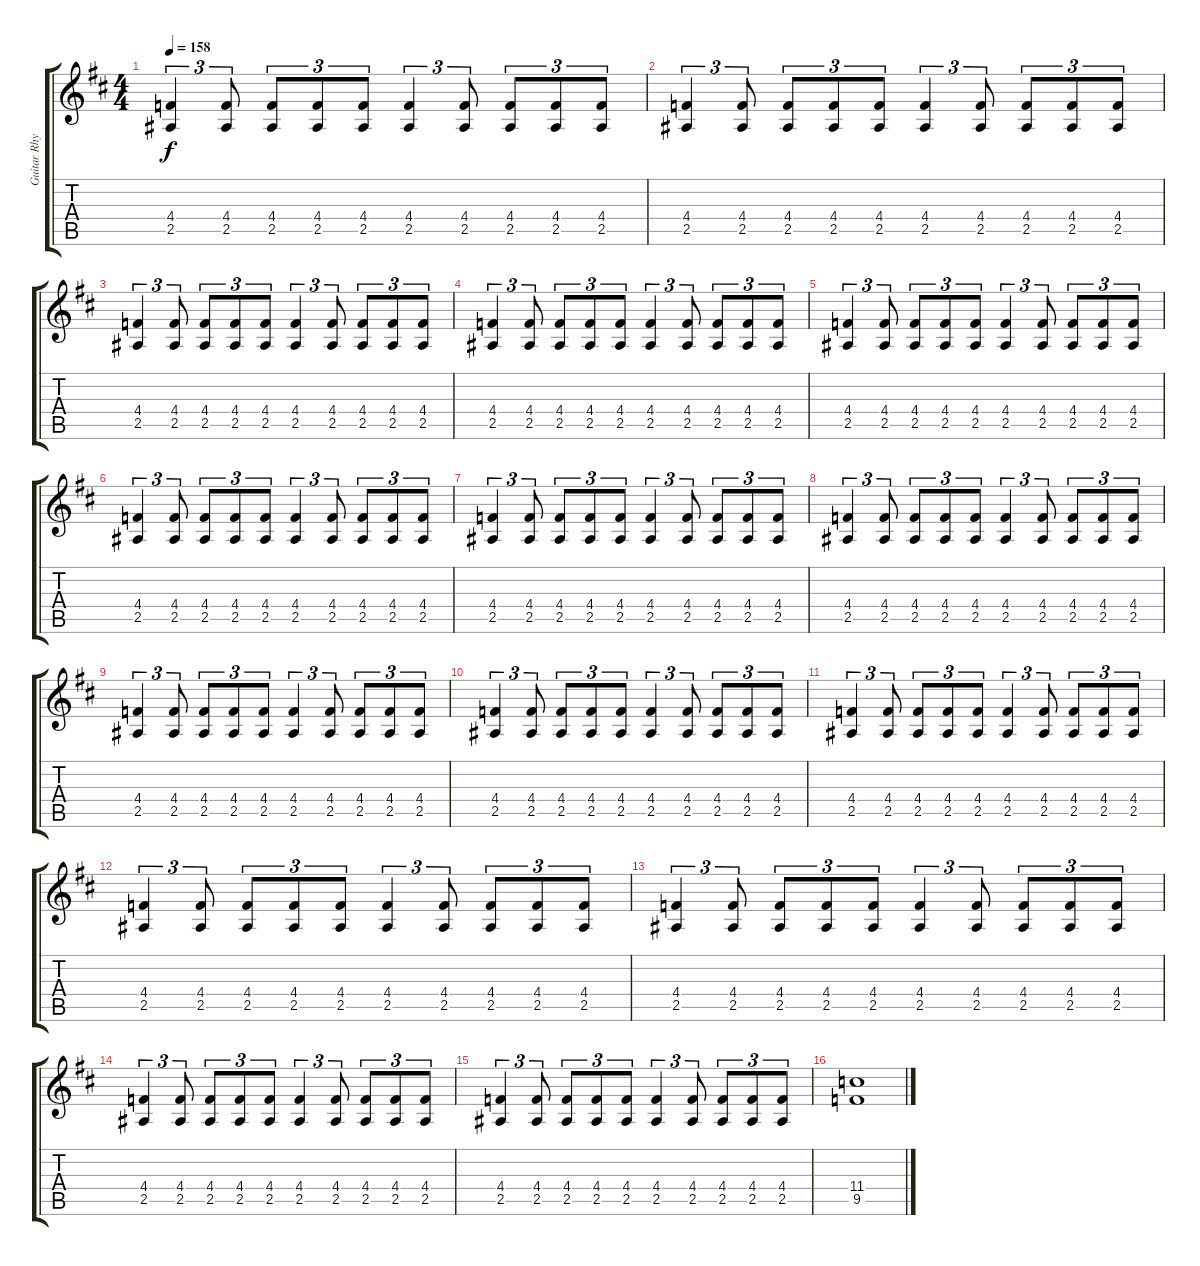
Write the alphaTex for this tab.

\track ("Guitar Rhythm" "Guitar Rhy") {instrument distortionguitar}
\staff {score tabs}
\tuning (Eb4 Bb3 Gb3 Db3 Ab2 Eb2) {hide}
\ts (4 4)
\tempo 158
\clef g2
\ks d
(4.4 2.5).4{tu (3 2) dy f} (4.4 2.5).8{tu (3 2)} (4.4 2.5).8{tu (3 2)} (4.4 2.5).8{tu (3 2)} (4.4 2.5).8{tu (3 2)} (4.4 2.5).4{tu (3 2)} (4.4 2.5).8{tu (3 2)} (4.4 2.5).8{tu (3 2)} (4.4 2.5).8{tu (3 2)} (4.4 2.5).8{tu (3 2)} |
(4.4 2.5).4{tu (3 2)} (4.4 2.5).8{tu (3 2)} (4.4 2.5).8{tu (3 2)} (4.4 2.5).8{tu (3 2)} (4.4 2.5).8{tu (3 2)} (4.4 2.5).4{tu (3 2)} (4.4 2.5).8{tu (3 2)} (4.4 2.5).8{tu (3 2)} (4.4 2.5).8{tu (3 2)} (4.4 2.5).8{tu (3 2)} |
(4.4 2.5).4{tu (3 2)} (4.4 2.5).8{tu (3 2)} (4.4 2.5).8{tu (3 2)} (4.4 2.5).8{tu (3 2)} (4.4 2.5).8{tu (3 2)} (4.4 2.5).4{tu (3 2)} (4.4 2.5).8{tu (3 2)} (4.4 2.5).8{tu (3 2)} (4.4 2.5).8{tu (3 2)} (4.4 2.5).8{tu (3 2)} |
(4.4 2.5).4{tu (3 2)} (4.4 2.5).8{tu (3 2)} (4.4 2.5).8{tu (3 2)} (4.4 2.5).8{tu (3 2)} (4.4 2.5).8{tu (3 2)} (4.4 2.5).4{tu (3 2)} (4.4 2.5).8{tu (3 2)} (4.4 2.5).8{tu (3 2)} (4.4 2.5).8{tu (3 2)} (4.4 2.5).8{tu (3 2)} |
(4.4 2.5).4{tu (3 2)} (4.4 2.5).8{tu (3 2)} (4.4 2.5).8{tu (3 2)} (4.4 2.5).8{tu (3 2)} (4.4 2.5).8{tu (3 2)} (4.4 2.5).4{tu (3 2)} (4.4 2.5).8{tu (3 2)} (4.4 2.5).8{tu (3 2)} (4.4 2.5).8{tu (3 2)} (4.4 2.5).8{tu (3 2)} |
(4.4 2.5).4{tu (3 2)} (4.4 2.5).8{tu (3 2)} (4.4 2.5).8{tu (3 2)} (4.4 2.5).8{tu (3 2)} (4.4 2.5).8{tu (3 2)} (4.4 2.5).4{tu (3 2)} (4.4 2.5).8{tu (3 2)} (4.4 2.5).8{tu (3 2)} (4.4 2.5).8{tu (3 2)} (4.4 2.5).8{tu (3 2)} |
(4.4 2.5).4{tu (3 2)} (4.4 2.5).8{tu (3 2)} (4.4 2.5).8{tu (3 2)} (4.4 2.5).8{tu (3 2)} (4.4 2.5).8{tu (3 2)} (4.4 2.5).4{tu (3 2)} (4.4 2.5).8{tu (3 2)} (4.4 2.5).8{tu (3 2)} (4.4 2.5).8{tu (3 2)} (4.4 2.5).8{tu (3 2)} |
(4.4 2.5).4{tu (3 2)} (4.4 2.5).8{tu (3 2)} (4.4 2.5).8{tu (3 2)} (4.4 2.5).8{tu (3 2)} (4.4 2.5).8{tu (3 2)} (4.4 2.5).4{tu (3 2)} (4.4 2.5).8{tu (3 2)} (4.4 2.5).8{tu (3 2)} (4.4 2.5).8{tu (3 2)} (4.4 2.5).8{tu (3 2)} |
(4.4 2.5).4{tu (3 2)} (4.4 2.5).8{tu (3 2)} (4.4 2.5).8{tu (3 2)} (4.4 2.5).8{tu (3 2)} (4.4 2.5).8{tu (3 2)} (4.4 2.5).4{tu (3 2)} (4.4 2.5).8{tu (3 2)} (4.4 2.5).8{tu (3 2)} (4.4 2.5).8{tu (3 2)} (4.4 2.5).8{tu (3 2)} |
(4.4 2.5).4{tu (3 2)} (4.4 2.5).8{tu (3 2)} (4.4 2.5).8{tu (3 2)} (4.4 2.5).8{tu (3 2)} (4.4 2.5).8{tu (3 2)} (4.4 2.5).4{tu (3 2)} (4.4 2.5).8{tu (3 2)} (4.4 2.5).8{tu (3 2)} (4.4 2.5).8{tu (3 2)} (4.4 2.5).8{tu (3 2)} |
(4.4 2.5).4{tu (3 2)} (4.4 2.5).8{tu (3 2)} (4.4 2.5).8{tu (3 2)} (4.4 2.5).8{tu (3 2)} (4.4 2.5).8{tu (3 2)} (4.4 2.5).4{tu (3 2)} (4.4 2.5).8{tu (3 2)} (4.4 2.5).8{tu (3 2)} (4.4 2.5).8{tu (3 2)} (4.4 2.5).8{tu (3 2)} |
(4.4 2.5).4{tu (3 2)} (4.4 2.5).8{tu (3 2)} (4.4 2.5).8{tu (3 2)} (4.4 2.5).8{tu (3 2)} (4.4 2.5).8{tu (3 2)} (4.4 2.5).4{tu (3 2)} (4.4 2.5).8{tu (3 2)} (4.4 2.5).8{tu (3 2)} (4.4 2.5).8{tu (3 2)} (4.4 2.5).8{tu (3 2)} |
(4.4 2.5).4{tu (3 2)} (4.4 2.5).8{tu (3 2)} (4.4 2.5).8{tu (3 2)} (4.4 2.5).8{tu (3 2)} (4.4 2.5).8{tu (3 2)} (4.4 2.5).4{tu (3 2)} (4.4 2.5).8{tu (3 2)} (4.4 2.5).8{tu (3 2)} (4.4 2.5).8{tu (3 2)} (4.4 2.5).8{tu (3 2)} |
(4.4 2.5).4{tu (3 2)} (4.4 2.5).8{tu (3 2)} (4.4 2.5).8{tu (3 2)} (4.4 2.5).8{tu (3 2)} (4.4 2.5).8{tu (3 2)} (4.4 2.5).4{tu (3 2)} (4.4 2.5).8{tu (3 2)} (4.4 2.5).8{tu (3 2)} (4.4 2.5).8{tu (3 2)} (4.4 2.5).8{tu (3 2)} |
(4.4 2.5).4{tu (3 2)} (4.4 2.5).8{tu (3 2)} (4.4 2.5).8{tu (3 2)} (4.4 2.5).8{tu (3 2)} (4.4 2.5).8{tu (3 2)} (4.4 2.5).4{tu (3 2)} (4.4 2.5).8{tu (3 2)} (4.4 2.5).8{tu (3 2)} (4.4 2.5).8{tu (3 2)} (4.4 2.5).8{tu (3 2)} |
(11.4 9.5).1
